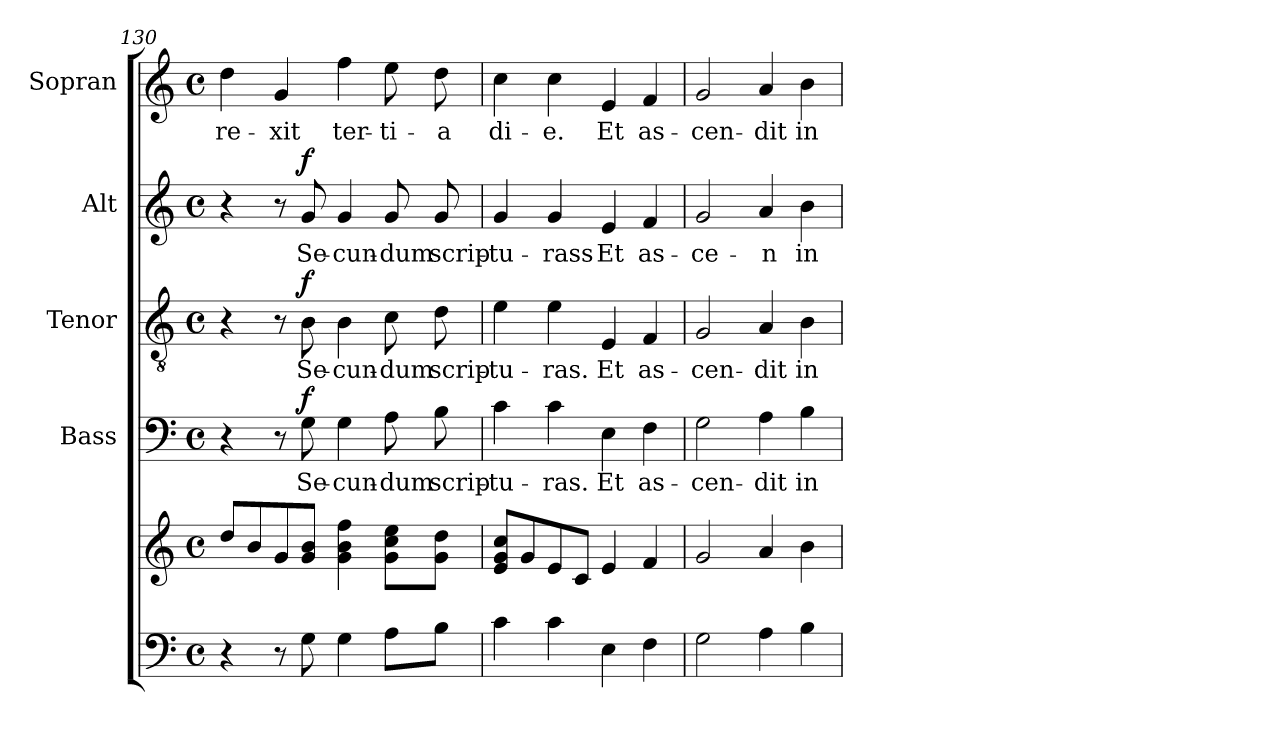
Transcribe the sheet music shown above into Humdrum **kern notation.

**kern	**kern	**kern	**text	**dynam	**kern	**text	**dynam	**kern	**text	**dynam	**kern	**text
*part5	*part5	*part4	*part4	*part4	*part3	*part3	*part3	*part2	*part2	*part2	*part1	*part1
*staff6	*staff5	*staff4	*staff4	*staff4	*staff3	*staff3	*staff3	*staff2	*staff2	*staff2	*staff1	*staff1
*	*	*I"Bass	*	*	*I"Tenor	*	*	*I"Alt	*	*	*I"Sopran	*
*	*	*I'B.	*	*	*I'T.	*	*	*I'A.	*	*	*I'S.	*
*clefF4	*clefG2	*clefF4	*	*	*clefGv2	*	*	*clefG2	*	*	*clefG2	*
*k[]	*k[]	*k[]	*	*	*k[]	*	*	*k[]	*	*	*k[]	*
*C:	*C:	*C:	*	*	*C:	*	*	*C:	*	*	*C:	*
*M4/4	*M4/4	*M4/4	*	*	*M4/4	*	*	*M4/4	*	*	*M4/4	*
*met(c)	*met(c)	*met(c)	*	*	*met(c)	*	*	*met(c)	*	*	*met(c)	*
=130	=130	=130	=130	=130	=130	=130	=130	=130	=130	=130	=130	=130
!	!	!	!	!	!	!	!	!	!	!	!	!LO:LY:b
4r	8dd/L	4r	.	.	4r	.	.	4r	.	.	4dd\	-re-
.	8b/	.	.	.	.	.	.	.	.	.	.	.
!	!	!	!	!	!	!	!	!	!	!	!	!LO:LY:b
8r	8g/	8r	.	.	8r	.	.	8r	.	.	4g/	-xit
!	!	!	!LO:LY:b	!LO:DY:a	!	!LO:LY:b	!LO:DY:a	!	!LO:LY:b	!LO:DY:a	!	!
8G\	8g/ 8b/J	8G\	Se-	f	8B\	Se-	f	8g/	Se-	f	.	.
!	!	!	!LO:LY:b	!	!	!LO:LY:b	!	!	!LO:LY:b	!	!	!LO:LY:b
4G\	4g\ 4b\ 4ff\	4G\	-cun-	.	4B\	-cun-	.	4g/	-cun-	.	4ff\	ter-
!	!	!	!LO:LY:b	!	!	!LO:LY:b	!	!	!LO:LY:b	!	!	!LO:LY:b
8A\L	8g\ 8cc\ 8ee\L	8A\	-dum	.	8c\	-dum	.	8g/	-dum	.	8ee\	-ti-
!	!	!	!LO:LY:b	!	!	!LO:LY:b	!	!	!LO:LY:b	!	!	!LO:LY:b
8B\J	8g\ 8dd\J	8B\	scrip-	.	8d\	scrip-	.	8g/	scrip-	.	8dd\	-a
=131	=131	=131	=131	=131	=131	=131	=131	=131	=131	=131	=131	=131
!	!	!	!LO:LY:b	!	!	!LO:LY:b	!	!	!LO:LY:b	!	!	!LO:LY:b
4c\	8e/ 8g/ 8cc/L	4c\	-tu-	.	4e\	-tu-	.	4g/	-tu-	.	4cc\	di-
.	8g/	.	.	.	.	.	.	.	.	.	.	.
!	!	!	!LO:LY:b	!	!	!LO:LY:b	!	!	!LO:LY:b	!	!	!LO:LY:b
4c\	8e/	4c\	-ras.	.	4e\	-ras.	.	4g/	-rass	.	4cc\	-e.
.	8c/J	.	.	.	.	.	.	.	.	.	.	.
!	!	!	!LO:LY:b	!	!	!LO:LY:b	!	!	!LO:LY:b	!	!	!LO:LY:b
4E\	4e/	4E\	Et	.	4E/	Et	.	4e/	Et	.	4e/	Et
!	!	!	!LO:LY:b	!	!	!LO:LY:b	!	!	!LO:LY:b	!	!	!LO:LY:b
4F\	4f/	4F\	as-	.	4F/	as-	.	4f/	as-	.	4f/	as-
=132	=132	=132	=132	=132	=132	=132	=132	=132	=132	=132	=132	=132
!	!	!	!LO:LY:b	!	!	!LO:LY:b	!	!	!LO:LY:b	!	!	!LO:LY:b
2G\	2g/	2G\	-cen-	.	2G/	-cen-	.	2g/	-ce-	.	2g/	-cen-
!	!	!	!LO:LY:b	!	!	!LO:LY:b	!	!	!LO:LY:b	!	!	!LO:LY:b
4A\	4a/	4A\	-dit	.	4A/	-dit	.	4a/	-n	.	4a/	-dit
!	!	!	!LO:LY:b	!	!	!LO:LY:b	!	!	!LO:LY:b	!	!	!LO:LY:b
4B\	4b\	4B\	in	.	4B\	in	.	4b\	in	.	4b\	in
=	=	=	=	=	=	=	=	=	=	=	=	=
*-	*-	*-	*-	*-	*-	*-	*-	*-	*-	*-	*-	*-
